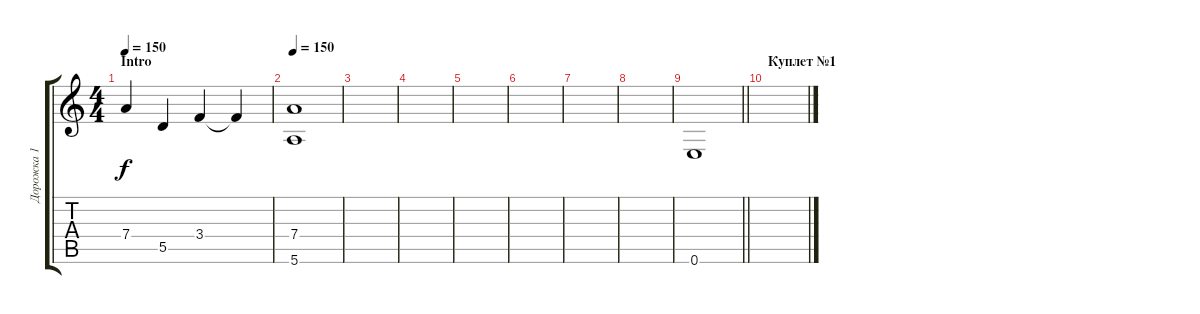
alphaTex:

\track ("Дорожка 1" "Дорожка 1") {instrument electricguitarjazz}
\staff {score tabs}
\tuning (E4 B3 G3 D3 A2 E2) {hide}
\ts (4 4)
\section ("" "Intro")
\tempo 150
\tempo 110
\tempo 150
\clef g2
\ks c
7.4.4{dy f instrument electricguitarjazz} 5.5.4 3.4.4 3.4{t}.4 |
\tempo 150
(7.4 5.6).1 |
|
|
|
|
|
|
\barLineRight lightlight
0.6.1 |
\section ("" "Куплет №1")
